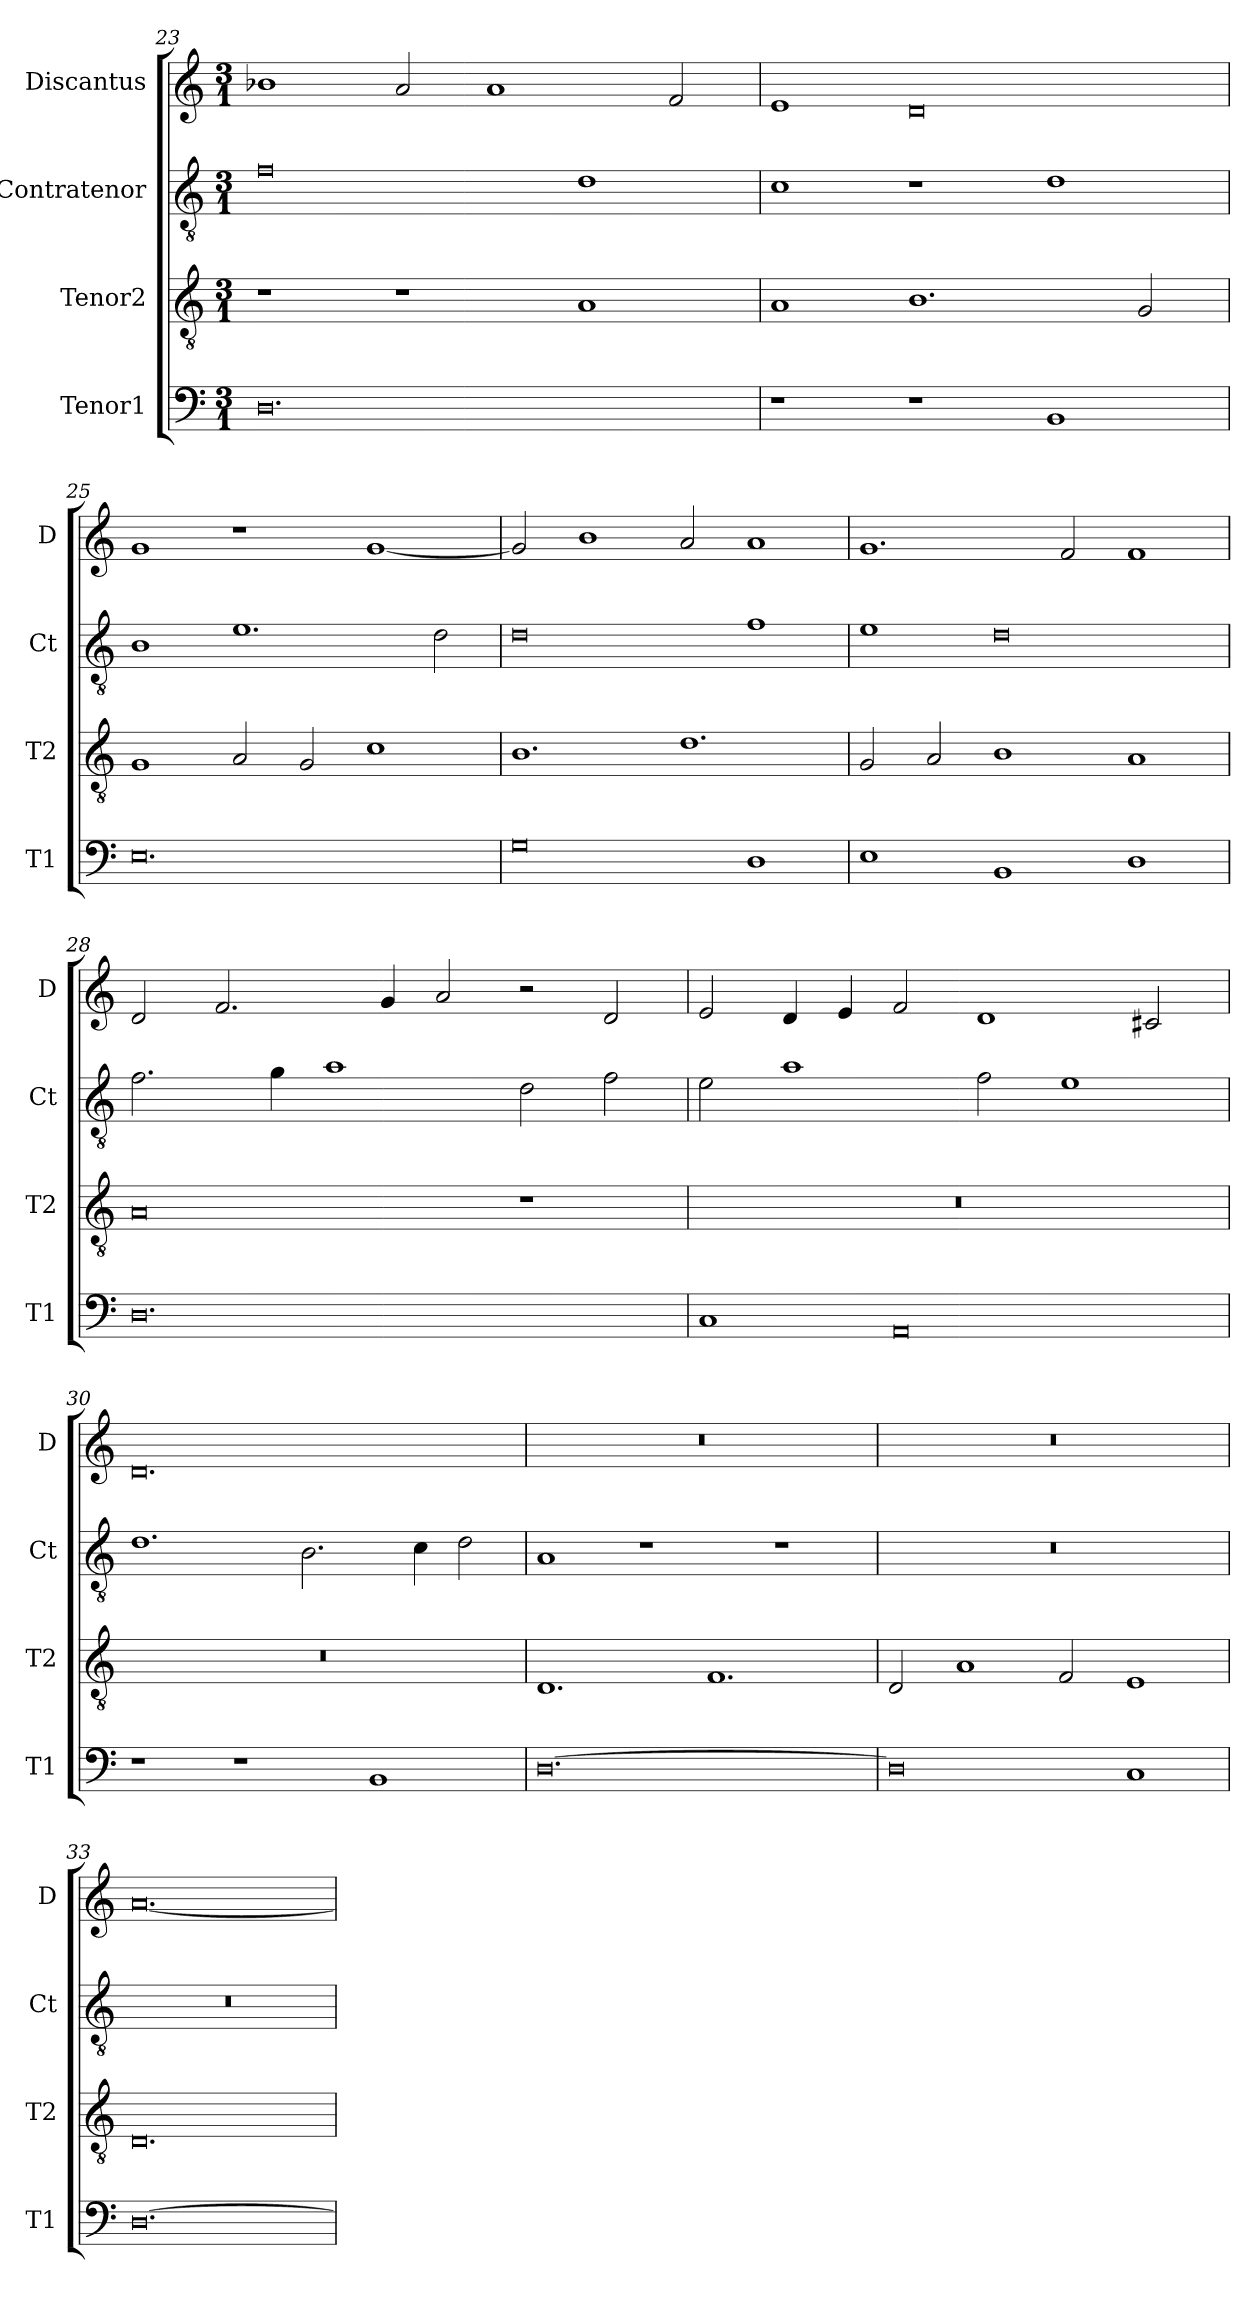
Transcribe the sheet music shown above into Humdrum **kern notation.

**kern	**kern	**kern	**kern
*part4	*part3	*part2	*part1
*staff4	*staff3	*staff2	*staff1
*I"Tenor1	*I"Tenor2	*I"Contratenor	*I"Discantus
*I'T1	*I'T2	*I'Ct	*I'D
*clefF4	*clefGv2	*clefGv2	*clefG2
*k[]	*k[]	*k[]	*k[]
*M3/1	*M3/1	*M3/1	*M3/1
=23	=23	=23	=23
0.D	1r	0f	1b-X
.	1r	.	2a/
.	.	.	1a
.	1A	1d	.
.	.	.	2f/
=24	=24	=24	=24
1r	1A	1c	1e
1r	1.B	1r	0d
1BB	.	1d	.
.	2G/	.	.
=25	=25	=25	=25
0.E	1G	1B	1g
.	2A/	1.e	1r
.	2G/	.	.
.	1c	.	[1g
.	.	2d\	.
=26	=26	=26	=26
0G	1.B	0d	2g/]
.	.	.	1b
.	1.d	.	2a/
1D	.	1f	1a
=27	=27	=27	=27
1E	2G/	1e	1.g
.	2A/	.	.
1BB	1B	0d	.
.	.	.	2f/
1D	1A	.	1f
=28	=28	=28	=28
0.D	0A	2.f\	2d/
.	.	.	2.f/
.	.	4g\	.
.	.	1a	.
.	.	.	4g/
.	.	.	2a/
.	1r	2d\	2r
.	.	2f\	2d/
=29	=29	=29	=29
1C	0.r	2e\	2e/
.	.	1a	4d/
.	.	.	4e/
0AA	.	.	2f/
.	.	2f\	1d
.	.	1e	.
.	.	.	2c#X/
=30	=30	=30	=30
1r	0.r	1.d	0.d
1r	.	.	.
.	.	2.B\	.
1BB	.	.	.
.	.	4c\	.
.	.	2d\	.
=31	=31	=31	=31
[0.D	1.D	1A	0.r
.	.	1r	.
.	1.F	.	.
.	.	1r	.
=32	=32	=32	=32
0D]	2D/	0.r	0.r
.	1A	.	.
.	2F/	.	.
1C	1E	.	.
=33	=33	=33	=33
[0.D	0.D	0.r	[0.a
=	=	=	=
*-	*-	*-	*-
